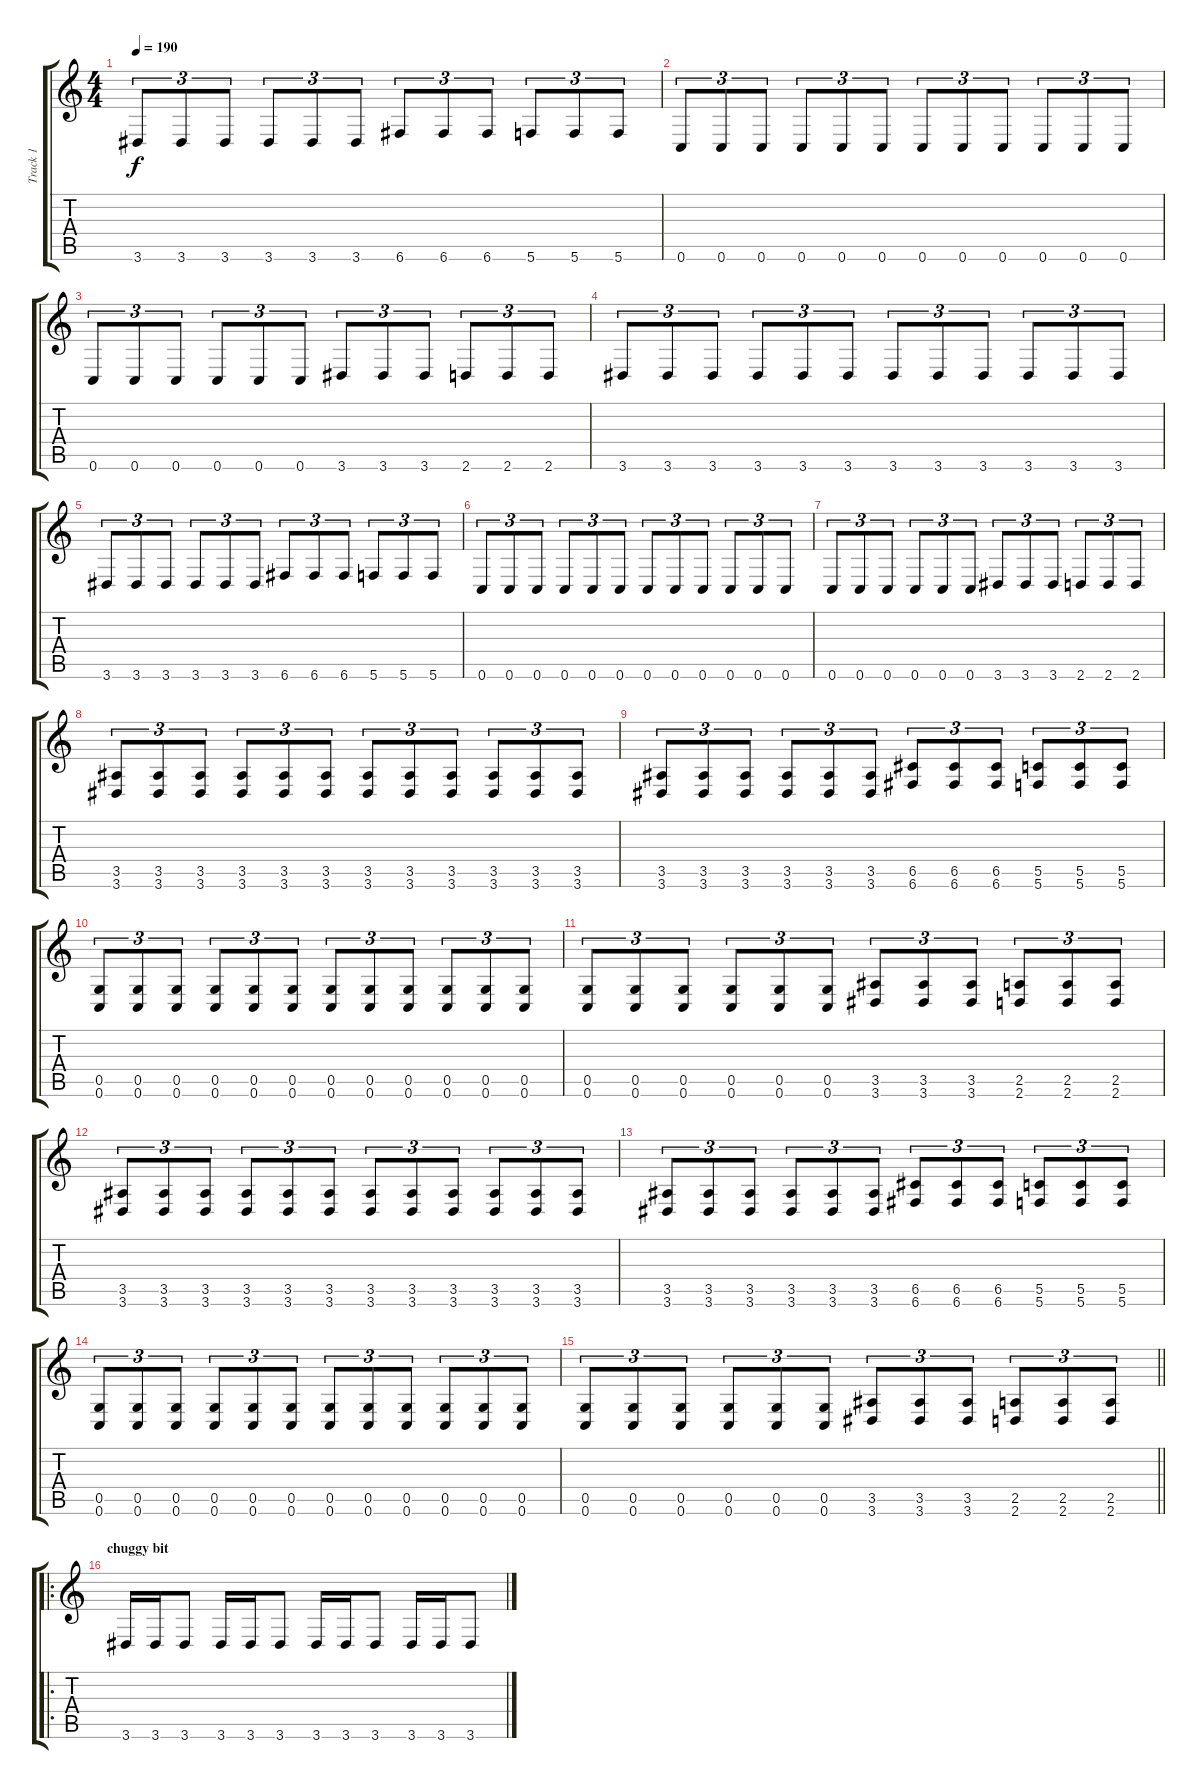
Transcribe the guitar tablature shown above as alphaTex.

\track ("Track 1" "Track 1") {instrument distortionguitar}
\staff {score tabs}
\tuning (D4 A3 F3 C3 G2 C2) {hide}
\ts (4 4)
\tempo 190
\clef g2
\ks c
3.6.8{tu (3 2) dy f} 3.6.8{tu (3 2)} 3.6.8{tu (3 2)} 3.6.8{tu (3 2)} 3.6.8{tu (3 2)} 3.6.8{tu (3 2)} 6.6.8{tu (3 2)} 6.6.8{tu (3 2)} 6.6.8{tu (3 2)} 5.6.8{tu (3 2)} 5.6.8{tu (3 2)} 5.6.8{tu (3 2)} |
0.6.8{tu (3 2)} 0.6.8{tu (3 2)} 0.6.8{tu (3 2)} 0.6.8{tu (3 2)} 0.6.8{tu (3 2)} 0.6.8{tu (3 2)} 0.6.8{tu (3 2)} 0.6.8{tu (3 2)} 0.6.8{tu (3 2)} 0.6.8{tu (3 2)} 0.6.8{tu (3 2)} 0.6.8{tu (3 2)} |
0.6.8{tu (3 2)} 0.6.8{tu (3 2)} 0.6.8{tu (3 2)} 0.6.8{tu (3 2)} 0.6.8{tu (3 2)} 0.6.8{tu (3 2)} 3.6.8{tu (3 2)} 3.6.8{tu (3 2)} 3.6.8{tu (3 2)} 2.6.8{tu (3 2)} 2.6.8{tu (3 2)} 2.6.8{tu (3 2)} |
3.6.8{tu (3 2)} 3.6.8{tu (3 2)} 3.6.8{tu (3 2)} 3.6.8{tu (3 2)} 3.6.8{tu (3 2)} 3.6.8{tu (3 2)} 3.6.8{tu (3 2)} 3.6.8{tu (3 2)} 3.6.8{tu (3 2)} 3.6.8{tu (3 2)} 3.6.8{tu (3 2)} 3.6.8{tu (3 2)} |
3.6.8{tu (3 2)} 3.6.8{tu (3 2)} 3.6.8{tu (3 2)} 3.6.8{tu (3 2)} 3.6.8{tu (3 2)} 3.6.8{tu (3 2)} 6.6.8{tu (3 2)} 6.6.8{tu (3 2)} 6.6.8{tu (3 2)} 5.6.8{tu (3 2)} 5.6.8{tu (3 2)} 5.6.8{tu (3 2)} |
0.6.8{tu (3 2)} 0.6.8{tu (3 2)} 0.6.8{tu (3 2)} 0.6.8{tu (3 2)} 0.6.8{tu (3 2)} 0.6.8{tu (3 2)} 0.6.8{tu (3 2)} 0.6.8{tu (3 2)} 0.6.8{tu (3 2)} 0.6.8{tu (3 2)} 0.6.8{tu (3 2)} 0.6.8{tu (3 2)} |
0.6.8{tu (3 2)} 0.6.8{tu (3 2)} 0.6.8{tu (3 2)} 0.6.8{tu (3 2)} 0.6.8{tu (3 2)} 0.6.8{tu (3 2)} 3.6.8{tu (3 2)} 3.6.8{tu (3 2)} 3.6.8{tu (3 2)} 2.6.8{tu (3 2)} 2.6.8{tu (3 2)} 2.6.8{tu (3 2)} |
(3.5 3.6).8{tu (3 2)} (3.5 3.6).8{tu (3 2)} (3.5 3.6).8{tu (3 2)} (3.5 3.6).8{tu (3 2)} (3.5 3.6).8{tu (3 2)} (3.5 3.6).8{tu (3 2)} (3.5 3.6).8{tu (3 2)} (3.5 3.6).8{tu (3 2)} (3.5 3.6).8{tu (3 2)} (3.5 3.6).8{tu (3 2)} (3.5 3.6).8{tu (3 2)} (3.5 3.6).8{tu (3 2)} |
(3.5 3.6).8{tu (3 2)} (3.5 3.6).8{tu (3 2)} (3.5 3.6).8{tu (3 2)} (3.5 3.6).8{tu (3 2)} (3.5 3.6).8{tu (3 2)} (3.5 3.6).8{tu (3 2)} (6.5 6.6).8{tu (3 2)} (6.5 6.6).8{tu (3 2)} (6.5 6.6).8{tu (3 2)} (5.5 5.6).8{tu (3 2)} (5.5 5.6).8{tu (3 2)} (5.5 5.6).8{tu (3 2)} |
(0.5 0.6).8{tu (3 2)} (0.5 0.6).8{tu (3 2)} (0.5 0.6).8{tu (3 2)} (0.5 0.6).8{tu (3 2)} (0.5 0.6).8{tu (3 2)} (0.5 0.6).8{tu (3 2)} (0.5 0.6).8{tu (3 2)} (0.5 0.6).8{tu (3 2)} (0.5 0.6).8{tu (3 2)} (0.5 0.6).8{tu (3 2)} (0.5 0.6).8{tu (3 2)} (0.5 0.6).8{tu (3 2)} |
(0.5 0.6).8{tu (3 2)} (0.5 0.6).8{tu (3 2)} (0.5 0.6).8{tu (3 2)} (0.5 0.6).8{tu (3 2)} (0.5 0.6).8{tu (3 2)} (0.5 0.6).8{tu (3 2)} (3.5 3.6).8{tu (3 2)} (3.5 3.6).8{tu (3 2)} (3.5 3.6).8{tu (3 2)} (2.5 2.6).8{tu (3 2)} (2.5 2.6).8{tu (3 2)} (2.5 2.6).8{tu (3 2)} |
(3.5 3.6).8{tu (3 2)} (3.5 3.6).8{tu (3 2)} (3.5 3.6).8{tu (3 2)} (3.5 3.6).8{tu (3 2)} (3.5 3.6).8{tu (3 2)} (3.5 3.6).8{tu (3 2)} (3.5 3.6).8{tu (3 2)} (3.5 3.6).8{tu (3 2)} (3.5 3.6).8{tu (3 2)} (3.5 3.6).8{tu (3 2)} (3.5 3.6).8{tu (3 2)} (3.5 3.6).8{tu (3 2)} |
(3.5 3.6).8{tu (3 2)} (3.5 3.6).8{tu (3 2)} (3.5 3.6).8{tu (3 2)} (3.5 3.6).8{tu (3 2)} (3.5 3.6).8{tu (3 2)} (3.5 3.6).8{tu (3 2)} (6.5 6.6).8{tu (3 2)} (6.5 6.6).8{tu (3 2)} (6.5 6.6).8{tu (3 2)} (5.5 5.6).8{tu (3 2)} (5.5 5.6).8{tu (3 2)} (5.5 5.6).8{tu (3 2)} |
(0.5 0.6).8{tu (3 2)} (0.5 0.6).8{tu (3 2)} (0.5 0.6).8{tu (3 2)} (0.5 0.6).8{tu (3 2)} (0.5 0.6).8{tu (3 2)} (0.5 0.6).8{tu (3 2)} (0.5 0.6).8{tu (3 2)} (0.5 0.6).8{tu (3 2)} (0.5 0.6).8{tu (3 2)} (0.5 0.6).8{tu (3 2)} (0.5 0.6).8{tu (3 2)} (0.5 0.6).8{tu (3 2)} |
\barLineRight lightlight
(0.5 0.6).8{tu (3 2)} (0.5 0.6).8{tu (3 2)} (0.5 0.6).8{tu (3 2)} (0.5 0.6).8{tu (3 2)} (0.5 0.6).8{tu (3 2)} (0.5 0.6).8{tu (3 2)} (3.5 3.6).8{tu (3 2)} (3.5 3.6).8{tu (3 2)} (3.5 3.6).8{tu (3 2)} (2.5 2.6).8{tu (3 2)} (2.5 2.6).8{tu (3 2)} (2.5 2.6).8{tu (3 2)} |
\ro
\section ("" "chuggy bit")
3.6.16 3.6.16 3.6.8 3.6.16 3.6.16 3.6.8 3.6.16 3.6.16 3.6.8 3.6.16 3.6.16 3.6.8
